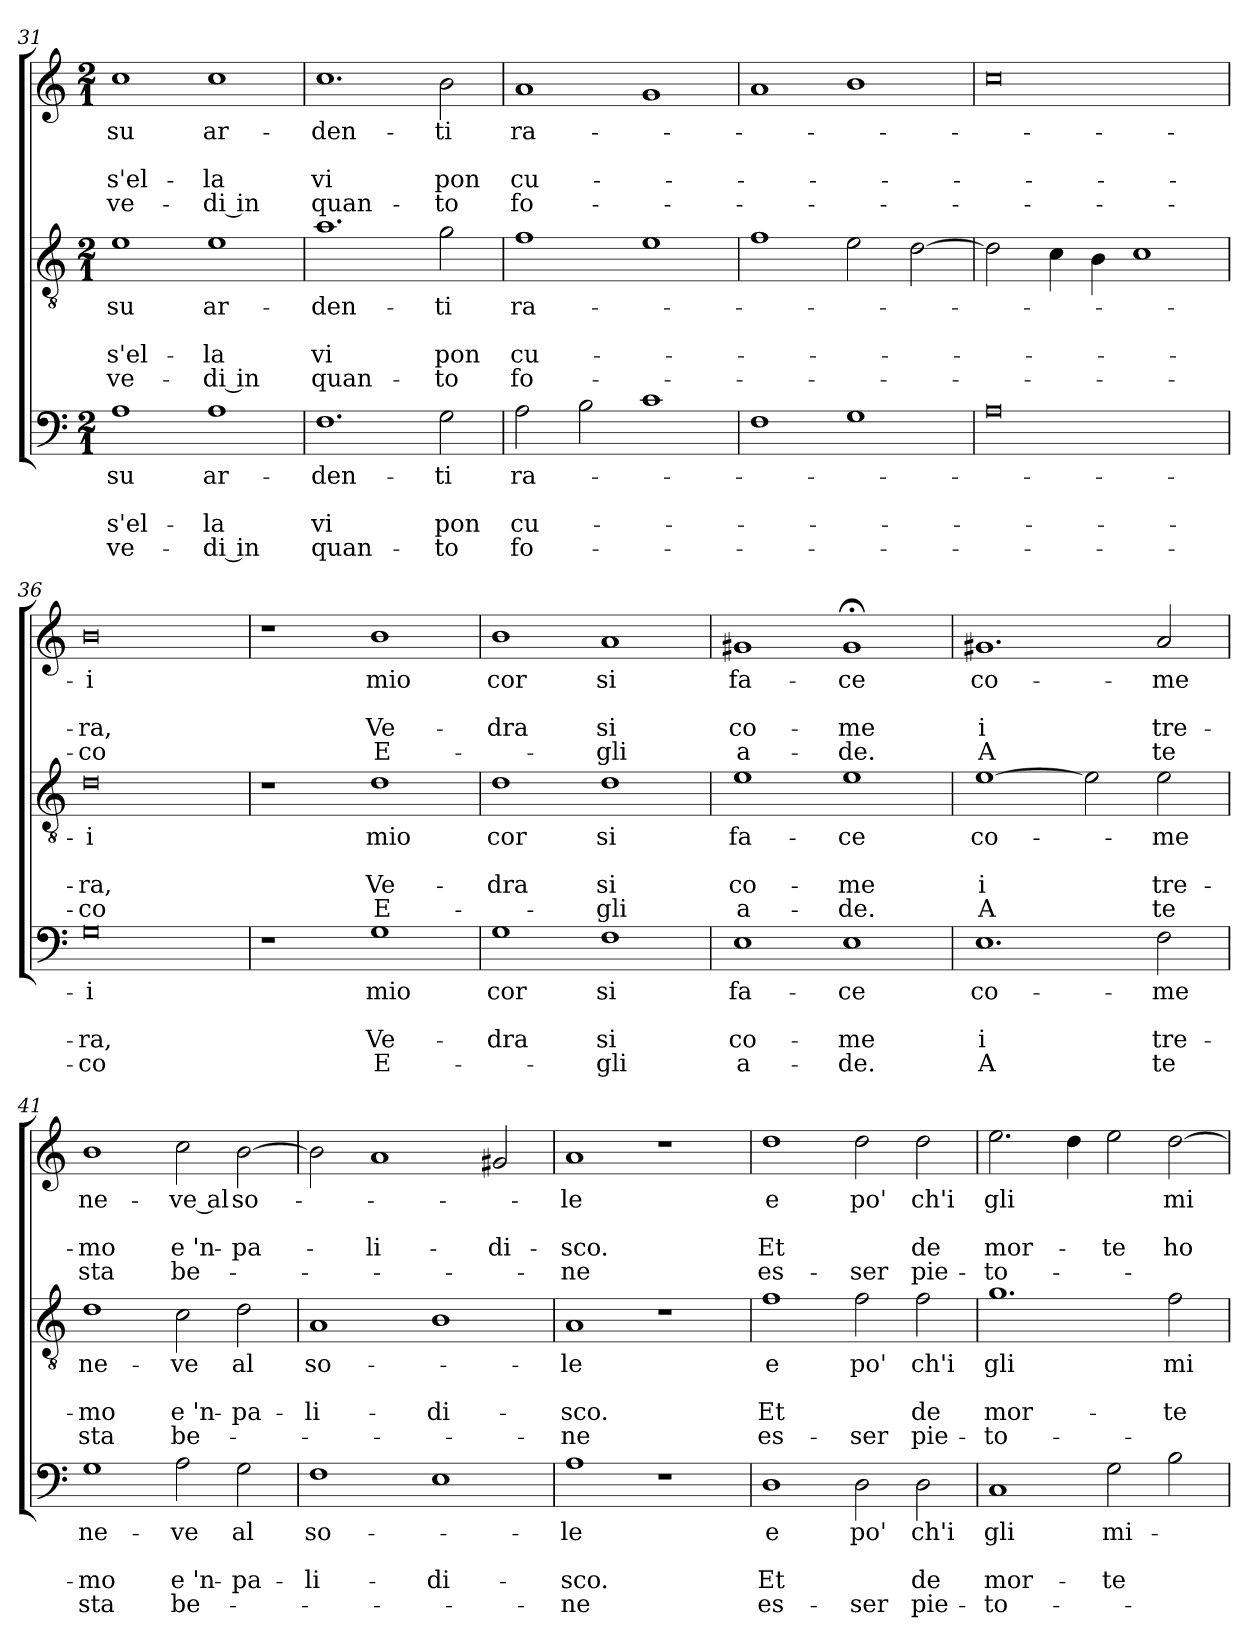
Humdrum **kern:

**kern	**text	**text	**text	**text	**kern	**text	**text	**text	**text	**kern	**text	**text	**text	**text
*part3	*part3	*part3	*part3	*part3	*part2	*part2	*part2	*part2	*part2	*part1	*part1	*part1	*part1	*part1
*staff3	*staff3	*staff3	*staff3	*staff3	*staff2	*staff2	*staff2	*staff2	*staff2	*staff1	*staff1	*staff1	*staff1	*staff1
*clefF4	*	*	*	*	*clefGv2	*	*	*	*	*clefG2	*	*	*	*
*k[]	*	*	*	*	*k[]	*	*	*	*	*k[]	*	*	*	*
*C:	*	*	*	*	*C:	*	*	*	*	*C:	*	*	*	*
*M2/1	*	*	*	*	*M2/1	*	*	*	*	*M2/1	*	*	*	*
=31	=31	=31	=31	=31	=31	=31	=31	=31	=31	=31	=31	=31	=31	=31
!	!LO:LY:b	!	!LO:LY:b	!LO:LY:b	!	!LO:LY:b	!	!LO:LY:b	!LO:LY:b	!	!LO:LY:b	!	!LO:LY:b	!LO:LY:b
1A	su	.	s'el-	ve-	1e	su	.	s'el-	ve-	1cc	su	.	s'el-	ve-
!	!LO:LY:b	!	!LO:LY:b	!LO:LY:b	!	!LO:LY:b	!	!LO:LY:b	!LO:LY:b	!	!LO:LY:b	!	!LO:LY:b	!LO:LY:b
1A	ar-	.	-la	-di in	1e	ar-	.	-la	-di in	1cc	ar-	.	-la	-di in
=32	=32	=32	=32	=32	=32	=32	=32	=32	=32	=32	=32	=32	=32	=32
!	!LO:LY:b	!	!LO:LY:b	!LO:LY:b	!	!LO:LY:b	!	!LO:LY:b	!LO:LY:b	!	!LO:LY:b	!	!LO:LY:b	!LO:LY:b
1.F	-den-	.	vi	quan-	1.a	-den-	.	vi	quan-	1.cc	-den-	.	vi	quan-
!	!LO:LY:b	!	!LO:LY:b	!LO:LY:b	!	!LO:LY:b	!	!LO:LY:b	!LO:LY:b	!	!LO:LY:b	!	!LO:LY:b	!LO:LY:b
2G\	-ti	.	pon	-to	2g\	-ti	.	pon	-to	2b\	-ti	.	pon	-to
!!LO:PB:g=z
=33	=33	=33	=33	=33	=33	=33	=33	=33	=33	=33	=33	=33	=33	=33
!	!LO:LY:b	!	!LO:LY:b	!LO:LY:b	!	!LO:LY:b	!	!LO:LY:b	!LO:LY:b	!	!LO:LY:b	!	!LO:LY:b	!LO:LY:b
2A\	ra-	.	cu-	fo-	1f	ra-	.	cu-	fo-	1a	ra-	.	cu-	fo-
2B\	.	.	.	.	.	.	.	.	.	.	.	.	.	.
1c	.	.	.	.	1e	.	.	.	.	1g	.	.	.	.
=34	=34	=34	=34	=34	=34	=34	=34	=34	=34	=34	=34	=34	=34	=34
1F	.	.	.	.	1f	.	.	.	.	1a	.	.	.	.
1G	.	.	.	.	2e\	.	.	.	.	1b	.	.	.	.
.	.	.	.	.	[2d\	.	.	.	.	.	.	.	.	.
=35	=35	=35	=35	=35	=35	=35	=35	=35	=35	=35	=35	=35	=35	=35
0A	.	.	.	.	2d\]	.	.	.	.	0cc	.	.	.	.
.	.	.	.	.	4c\	.	.	.	.	.	.	.	.	.
.	.	.	.	.	4B\	.	.	.	.	.	.	.	.	.
.	.	.	.	.	1c	.	.	.	.	.	.	.	.	.
=36	=36	=36	=36	=36	=36	=36	=36	=36	=36	=36	=36	=36	=36	=36
!	!LO:LY:b	!	!LO:LY:b	!LO:LY:b	!	!LO:LY:b	!	!LO:LY:b	!LO:LY:b	!	!LO:LY:b	!	!LO:LY:b	!LO:LY:b
0G	-i	.	-ra,	-co	0d	-i	.	-ra,	-co	0b	-i	.	-ra,	-co
=37	=37	=37	=37	=37	=37	=37	=37	=37	=37	=37	=37	=37	=37	=37
1r	.	.	.	.	1r	.	.	.	.	1r	.	.	.	.
!	!LO:LY:b	!	!LO:LY:b	!LO:LY:b	!	!LO:LY:b	!	!LO:LY:b	!LO:LY:b	!	!LO:LY:b	!	!LO:LY:b	!LO:LY:b
1G	mio	.	Ve-	E-	1d	mio	.	Ve-	E-	1b	mio	.	Ve-	E-
=38	=38	=38	=38	=38	=38	=38	=38	=38	=38	=38	=38	=38	=38	=38
!	!LO:LY:b	!	!LO:LY:b	!	!	!LO:LY:b	!	!LO:LY:b	!	!	!LO:LY:b	!	!LO:LY:b	!
1G	cor	.	-dra	.	1d	cor	.	-dra	.	1b	cor	.	-dra	.
!	!LO:LY:b	!	!LO:LY:b	!LO:LY:b	!	!LO:LY:b	!	!LO:LY:b	!LO:LY:b	!	!LO:LY:b	!	!LO:LY:b	!LO:LY:b
1F	si	.	si	-gli	1d	si	.	si	-gli	1a	si	.	si	-gli
=39	=39	=39	=39	=39	=39	=39	=39	=39	=39	=39	=39	=39	=39	=39
!	!LO:LY:b	!	!LO:LY:b	!LO:LY:b	!	!LO:LY:b	!	!LO:LY:b	!LO:LY:b	!	!LO:LY:b	!	!LO:LY:b	!LO:LY:b
1E	fa-	.	co-	a-	1e	fa-	.	co-	a-	1g#	fa-	.	co-	a-
!	!LO:LY:b	!	!LO:LY:b	!LO:LY:b	!	!LO:LY:b	!	!LO:LY:b	!LO:LY:b	!	!LO:LY:b	!	!LO:LY:b	!LO:LY:b
1E	-ce	.	-me	-de.	1e	-ce	.	-me	-de.	1g#;<	-ce	.	-me	-de.
=40	=40	=40	=40	=40	=40	=40	=40	=40	=40	=40	=40	=40	=40	=40
!	!LO:LY:b	!	!LO:LY:b	!LO:LY:b	!	!LO:LY:b	!	!LO:LY:b	!LO:LY:b	!	!LO:LY:b	!	!LO:LY:b	!LO:LY:b
1.E	co-	.	i	A	[1e	co-	.	i	A	1.g#	co-	.	i	A
.	.	.	.	.	2e\]	.	.	.	.	.	.	.	.	.
!	!LO:LY:b	!	!LO:LY:b	!LO:LY:b	!	!LO:LY:b	!	!LO:LY:b	!LO:LY:b	!	!LO:LY:b	!	!LO:LY:b	!LO:LY:b
2F\	-me	.	tre-	te	2e\	-me	.	tre-	te	2a/	-me	.	tre-	te
=41	=41	=41	=41	=41	=41	=41	=41	=41	=41	=41	=41	=41	=41	=41
!	!LO:LY:b	!	!LO:LY:b	!LO:LY:b	!	!LO:LY:b	!	!LO:LY:b	!LO:LY:b	!	!LO:LY:b	!	!LO:LY:b	!LO:LY:b
1G	ne-	.	-mo	sta	1d	ne-	.	-mo	sta	1b	ne-	.	-mo	sta
!	!LO:LY:b	!	!LO:LY:b	!LO:LY:b	!	!LO:LY:b	!	!LO:LY:b	!LO:LY:b	!	!LO:LY:b	!	!LO:LY:b	!LO:LY:b
2A\	-ve	.	e 'n-	be-	2c\	-ve	.	e 'n-	be-	2cc\	-ve al	.	e 'n-	be-
!	!LO:LY:b	!	!LO:LY:b	!	!	!LO:LY:b	!	!LO:LY:b	!	!	!LO:LY:b	!	!LO:LY:b	!
2G\	al	.	-pa-	.	2d\	al	.	-pa-	.	[2b\	so-	.	-pa-	.
=42	=42	=42	=42	=42	=42	=42	=42	=42	=42	=42	=42	=42	=42	=42
!	!LO:LY:b	!	!LO:LY:b	!	!	!LO:LY:b	!	!LO:LY:b	!	!	!	!	!	!
1F	so-	.	-li-	.	1A	so-	.	-li-	.	2b\]	.	.	.	.
!	!	!	!	!	!	!	!	!	!	!	!	!	!LO:LY:b	!
.	.	.	.	.	.	.	.	.	.	1a	.	.	-li-	.
!	!	!	!LO:LY:b	!	!	!	!	!LO:LY:b	!	!	!	!	!	!
1E	.	.	-di-	.	1B	.	.	-di-	.	.	.	.	.	.
!	!	!	!	!	!	!	!	!	!	!	!	!	!LO:LY:b	!
.	.	.	.	.	.	.	.	.	.	2g#/	.	.	-di-	.
!!LO:LB:g=z
=43	=43	=43	=43	=43	=43	=43	=43	=43	=43	=43	=43	=43	=43	=43
!	!LO:LY:b	!	!LO:LY:b	!LO:LY:b	!	!LO:LY:b	!	!LO:LY:b	!LO:LY:b	!	!LO:LY:b	!	!LO:LY:b	!LO:LY:b
1A	-le	.	-sco.	-ne	1A	-le	.	-sco.	-ne	1a	-le	.	-sco.	-ne
1r	.	.	.	.	1r	.	.	.	.	1r	.	.	.	.
=44	=44	=44	=44	=44	=44	=44	=44	=44	=44	=44	=44	=44	=44	=44
!	!LO:LY:b	!	!LO:LY:b	!LO:LY:b	!	!LO:LY:b	!	!LO:LY:b	!LO:LY:b	!	!LO:LY:b	!	!LO:LY:b	!LO:LY:b
1D	e	.	Et	es-	1f	e	.	Et	es-	1dd	e	.	Et	es-
!	!LO:LY:b	!	!	!LO:LY:b	!	!LO:LY:b	!	!	!LO:LY:b	!	!LO:LY:b	!	!	!LO:LY:b
2D\	po'	.	.	-ser	2f\	po'	.	.	-ser	2dd\	po'	.	.	-ser
!	!LO:LY:b	!	!LO:LY:b	!LO:LY:b	!	!LO:LY:b	!	!LO:LY:b	!LO:LY:b	!	!LO:LY:b	!	!LO:LY:b	!LO:LY:b
2D\	ch'i	.	de	pie-	2f\	ch'i	.	de	pie-	2dd\	ch'i	.	de	pie-
=45	=45	=45	=45	=45	=45	=45	=45	=45	=45	=45	=45	=45	=45	=45
!	!LO:LY:b	!	!LO:LY:b	!LO:LY:b	!	!LO:LY:b	!	!LO:LY:b	!LO:LY:b	!	!LO:LY:b	!	!LO:LY:b	!LO:LY:b
1C	gli	.	mor-	-to-	1.g	gli	.	mor-	-to-	2.ee\	gli	.	mor-	-to-
.	.	.	.	.	.	.	.	.	.	4dd\	.	.	.	.
!	!LO:LY:b	!	!LO:LY:b	!	!	!	!	!	!	!	!	!	!LO:LY:b	!
2G\	mi-	.	-te	.	.	.	.	.	.	2ee\	.	.	-te	.
!	!	!	!	!	!	!LO:LY:b	!	!LO:LY:b	!	!	!LO:LY:b	!	!LO:LY:b	!
2B\	.	.	.	.	2f\	mi-	.	-te	.	[2dd\	mi-	.	ho	.
=	=	=	=	=	=	=	=	=	=	=	=	=	=	=
*-	*-	*-	*-	*-	*-	*-	*-	*-	*-	*-	*-	*-	*-	*-
